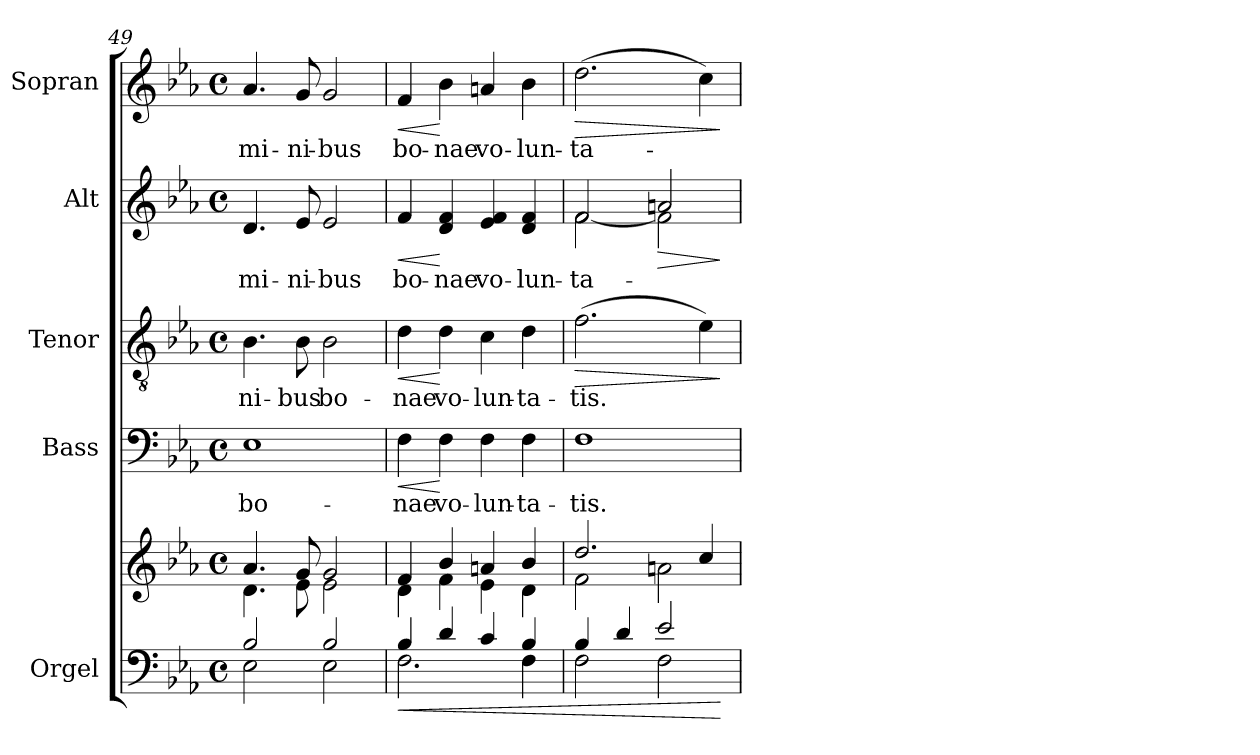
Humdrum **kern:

**kern	**kern	**dynam	**kern	**text	**dynam	**kern	**text	**dynam	**kern	**text	**dynam	**kern	**text	**dynam
*part5	*part5	*part5	*part4	*part4	*part4	*part3	*part3	*part3	*part2	*part2	*part2	*part1	*part1	*part1
*staff6	*staff5	*staff5/6	*staff4	*staff4	*staff4	*staff3	*staff3	*staff3	*staff2	*staff2	*staff2	*staff1	*staff1	*staff1
*I"Orgel	*	*	*I"Bass	*	*	*I"Tenor	*	*	*I"Alt	*	*	*I"Sopran	*	*
*I'Org.	*	*	*I'B.	*	*	*I'T.	*	*	*I'A.	*	*	*I'S.	*	*
*clefF4	*clefG2	*	*clefF4	*	*	*clefGv2	*	*	*clefG2	*	*	*clefG2	*	*
*k[b-e-a-]	*k[b-e-a-]	*	*k[b-e-a-]	*	*	*k[b-e-a-]	*	*	*k[b-e-a-]	*	*	*k[b-e-a-]	*	*
*E-:	*E-:	*	*E-:	*	*	*E-:	*	*	*E-:	*	*	*E-:	*	*
*M4/4	*M4/4	*	*M4/4	*	*	*M4/4	*	*	*M4/4	*	*	*M4/4	*	*
*met(c)	*met(c)	*	*met(c)	*	*	*met(c)	*	*	*met(c)	*	*	*met(c)	*	*
=49	=49	=49	=49	=49	=49	=49	=49	=49	=49	=49	=49	=49	=49	=49
*^	*^	*	*	*	*	*	*	*	*	*	*	*	*	*
!	!	!	!	!	!	!LO:LY:b	!	!	!LO:LY:b	!	!	!LO:LY:b	!	!	!LO:LY:b	!
2B-/	2E-\	4.a-/	4.d\	.	1E-	bo-	.	4.B-\	-ni-	.	4.d/	-mi-	.	4.a-/	-mi-	.
!	!	!	!	!	!	!	!	!	!LO:LY:b	!	!	!LO:LY:b	!	!	!LO:LY:b	!
.	.	8g/	8e-\	.	.	.	.	8B-\	-bus	.	8e-/	-ni-	.	8g/	-ni-	.
!	!	!	!	!	!	!	!	!	!LO:LY:b	!	!	!LO:LY:b	!	!	!LO:LY:b	!
2B-/	2E-\	2g/	2e-\	.	.	.	.	2B-\	bo-	.	2e-/	-bus	.	2g/	-bus	.
=50	=50	=50	=50	=50	=50	=50	=50	=50	=50	=50	=50	=50	=50	=50	=50	=50
!	!	!	!	!LO:HP:b=2	!	!LO:LY:b	!LO:HP:b	!	!LO:LY:b	!LO:HP:b	!	!LO:LY:b	!LO:HP:b	!	!LO:LY:b	!LO:HP:b
4B-/	2.F\	4f/	4d\	<	4F\	-nae	<	4d\	-nae	<	4f/	bo-	<	4f/	bo-	<
!	!	!	!	!	!	!LO:LY:b	!	!	!LO:LY:b	!	!	!LO:LY:b	!	!	!LO:LY:b	!
4d/	.	4b-/	4f\	.	4F\	vo-	[	4d\	vo-	[	4d/ 4f/	-nae	[	4b-\	-nae	[
!	!	!	!	!	!	!LO:LY:b	!	!	!LO:LY:b	!	!	!LO:LY:b	!	!	!LO:LY:b	!
4c/	.	4an/	4e-\	.	4F\	-lun-	.	4c\	-lun-	.	4e-/ 4f/	vo-	.	4an/	vo-	.
!	!	!	!	!	!	!LO:LY:b	!	!	!LO:LY:b	!	!	!LO:LY:b	!	!	!LO:LY:b	!
4B-/	4F\	4b-/	4d\	.	4F\	-ta-	.	4d\	-ta-	.	4d/ 4f/	-lun-	.	4b-\	-lun-	.
=51	=51	=51	=51	=51	=51	=51	=51	=51	=51	=51	=51	=51	=51	=51	=51	=51
!	!	!	!	!	!	!LO:LY:b	!	!	!LO:LY:b	!LO:HP:b	!	!LO:LY:b	!	!	!LO:LY:b	!LO:HP:b
*	*	*	*	*	*	*	*	*	*	*	*^	*	*	*	*	*
4B-/	2F\	2.dd/	2f\	.	1F	-tis.	.	(>2.f\	-tis.	>	2f/	[<2f\	-ta-	.	(>2.dd\	-ta-	>
4d/	.	.	.	.	.	.	.	.	.	.	.	.	.	.	.	.	.
!	!	!	!	!	!	!	!	!	!	!	!	!	!	!LO:HP:b	!	!	!
2e-/	2F\	.	2an\	.	.	.	.	.	.	.	(2an/	2f\]	.	>	.	.	.
.	.	4cc/	.	.	.	.	.	4e-\)	.	.	.	.	.	.	4cc\)	.	.
*v	*v	*	*	*	*	*	*	*	*	*	*v	*v	*	*	*	*	*
*	*v	*v	*	*	*	*	*	*	*	*	*	*	*	*	*
.	.	[	.	.	.	.	.	]	.	.	]	.	.	]
=	=	=	=	=	=	=	=	=	=	=	=	=	=	=
*-	*-	*-	*-	*-	*-	*-	*-	*-	*-	*-	*-	*-	*-	*-
